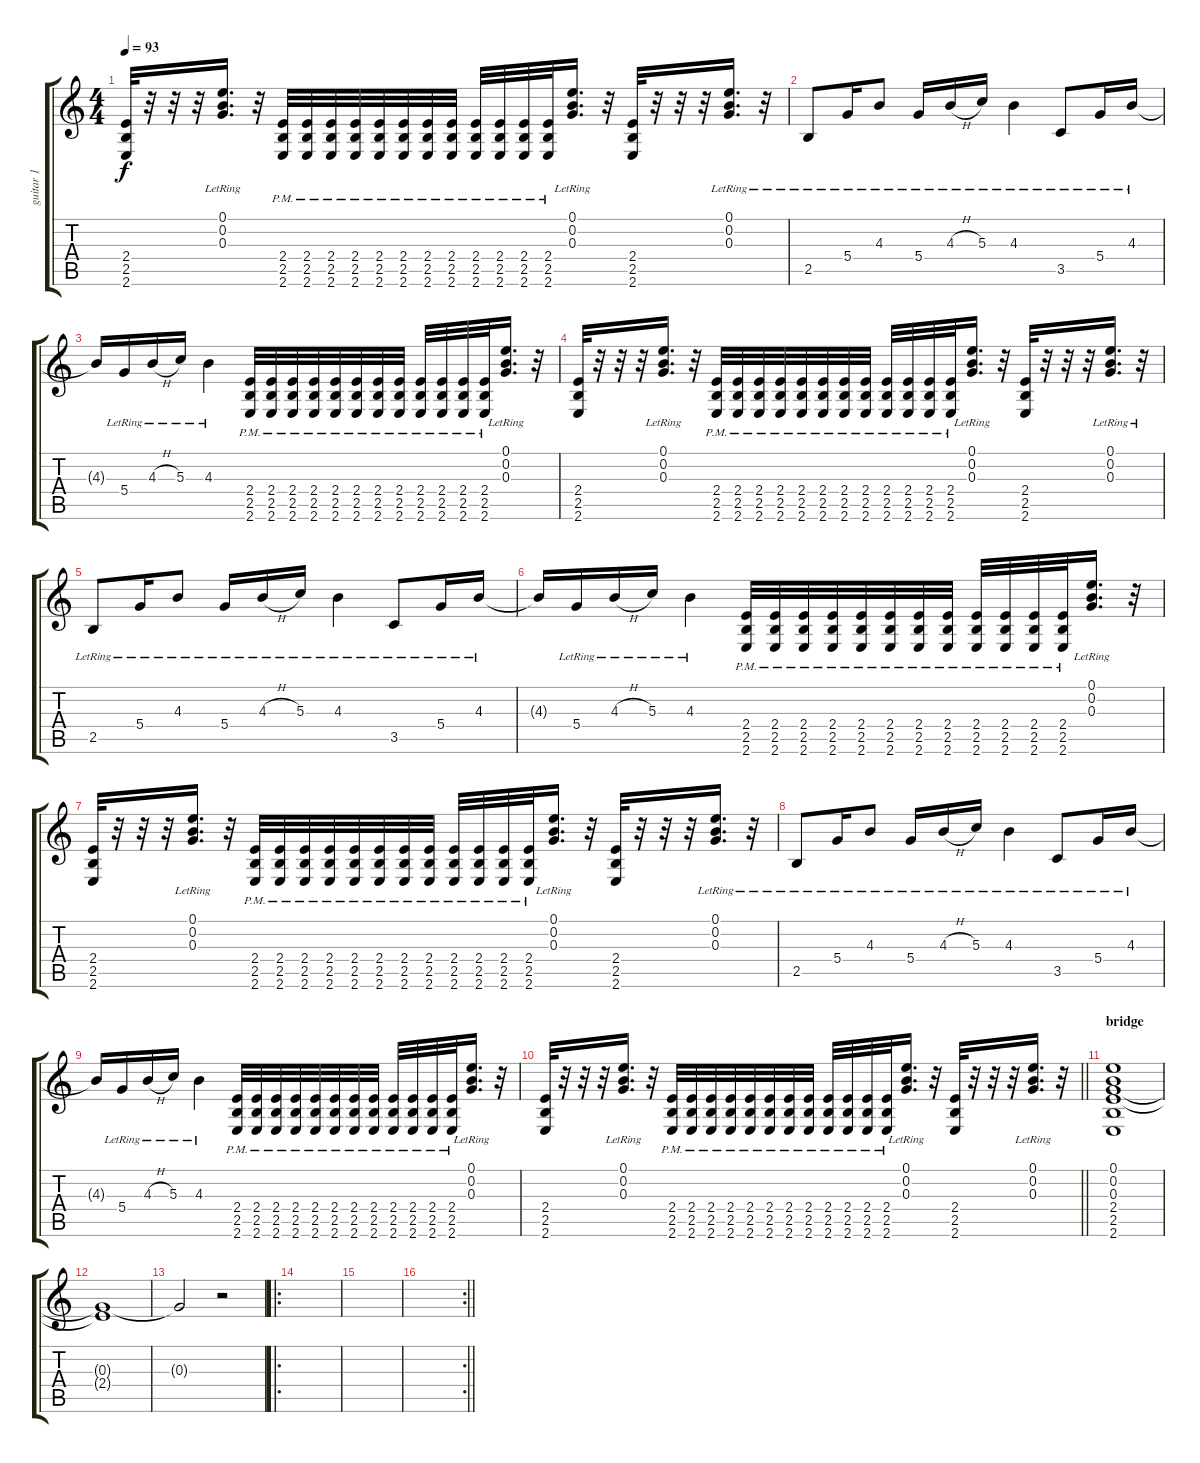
\track ("guitar 1" "guitar 1") {instrument distortionguitar}
\staff {score tabs}
\tuning (E4 B3 G3 D3 A2 D2) {hide}
\ts (4 4)
\tempo 93
\clef g2
\ks c
(2.4 2.5 2.6).32{dy f} r.32 r.32 r.32 (0.1 0.2 0.3{lr}).16{d} r.32 (2.4{pm} 2.5{pm} 2.6{pm}).32 (2.4{pm} 2.5{pm} 2.6{pm}).32 (2.4{pm} 2.5{pm} 2.6{pm}).32 (2.4{pm} 2.5{pm} 2.6{pm}).32 (2.4{pm} 2.5{pm} 2.6{pm}).32 (2.4{pm} 2.5{pm} 2.6{pm}).32 (2.4{pm} 2.5{pm} 2.6{pm}).32 (2.4{pm} 2.5{pm} 2.6{pm}).32 (2.4{pm} 2.5{pm} 2.6{pm}).32 (2.4{pm} 2.5{pm} 2.6{pm}).32 (2.4{pm} 2.5{pm} 2.6{pm}).32 (2.4{pm} 2.5{pm} 2.6{pm}).32 (0.1 0.2 0.3{lr}).16{d} r.32 (2.4 2.5 2.6).32 r.32 r.32 r.32 (0.1 0.2 0.3{lr}).16{d} r.32 |
2.5{lr}.8 5.4{lr}.16 4.3{lr}.8 5.4{lr}.16 4.3{h lr}.16 5.3{lr}.16 4.3{lr}.4 3.5{lr}.8 5.4{lr}.16 4.3{lr}.16 |
4.3{t}.16 5.4{lr}.16 4.3{h lr}.16 5.3{lr}.16 4.3{lr}.4 (2.4{pm} 2.5{pm} 2.6{pm}).32 (2.4{pm} 2.5{pm} 2.6{pm}).32 (2.4{pm} 2.5{pm} 2.6{pm}).32 (2.4{pm} 2.5{pm} 2.6{pm}).32 (2.4{pm} 2.5{pm} 2.6{pm}).32 (2.4{pm} 2.5{pm} 2.6{pm}).32 (2.4{pm} 2.5{pm} 2.6{pm}).32 (2.4{pm} 2.5{pm} 2.6{pm}).32 (2.4{pm} 2.5{pm} 2.6{pm}).32 (2.4{pm} 2.5{pm} 2.6{pm}).32 (2.4{pm} 2.5{pm} 2.6{pm}).32 (2.4{pm} 2.5{pm} 2.6{pm}).32 (0.1 0.2 0.3{lr}).16{d} r.32 |
(2.4 2.5 2.6).32 r.32 r.32 r.32 (0.1 0.2 0.3{lr}).16{d} r.32 (2.4{pm} 2.5{pm} 2.6{pm}).32 (2.4{pm} 2.5{pm} 2.6{pm}).32 (2.4{pm} 2.5{pm} 2.6{pm}).32 (2.4{pm} 2.5{pm} 2.6{pm}).32 (2.4{pm} 2.5{pm} 2.6{pm}).32 (2.4{pm} 2.5{pm} 2.6{pm}).32 (2.4{pm} 2.5{pm} 2.6{pm}).32 (2.4{pm} 2.5{pm} 2.6{pm}).32 (2.4{pm} 2.5{pm} 2.6{pm}).32 (2.4{pm} 2.5{pm} 2.6{pm}).32 (2.4{pm} 2.5{pm} 2.6{pm}).32 (2.4{pm} 2.5{pm} 2.6{pm}).32 (0.1 0.2 0.3{lr}).16{d} r.32 (2.4 2.5 2.6).32 r.32 r.32 r.32 (0.1 0.2 0.3{lr}).16{d} r.32 |
2.5{lr}.8 5.4{lr}.16 4.3{lr}.8 5.4{lr}.16 4.3{h lr}.16 5.3{lr}.16 4.3{lr}.4 3.5{lr}.8 5.4{lr}.16 4.3{lr}.16 |
4.3{t}.16 5.4{lr}.16 4.3{h lr}.16 5.3{lr}.16 4.3{lr}.4 (2.4{pm} 2.5{pm} 2.6{pm}).32 (2.4{pm} 2.5{pm} 2.6{pm}).32 (2.4{pm} 2.5{pm} 2.6{pm}).32 (2.4{pm} 2.5{pm} 2.6{pm}).32 (2.4{pm} 2.5{pm} 2.6{pm}).32 (2.4{pm} 2.5{pm} 2.6{pm}).32 (2.4{pm} 2.5{pm} 2.6{pm}).32 (2.4{pm} 2.5{pm} 2.6{pm}).32 (2.4{pm} 2.5{pm} 2.6{pm}).32 (2.4{pm} 2.5{pm} 2.6{pm}).32 (2.4{pm} 2.5{pm} 2.6{pm}).32 (2.4{pm} 2.5{pm} 2.6{pm}).32 (0.1 0.2 0.3{lr}).16{d} r.32 |
(2.4 2.5 2.6).32 r.32 r.32 r.32 (0.1 0.2 0.3{lr}).16{d} r.32 (2.4{pm} 2.5{pm} 2.6{pm}).32 (2.4{pm} 2.5{pm} 2.6{pm}).32 (2.4{pm} 2.5{pm} 2.6{pm}).32 (2.4{pm} 2.5{pm} 2.6{pm}).32 (2.4{pm} 2.5{pm} 2.6{pm}).32 (2.4{pm} 2.5{pm} 2.6{pm}).32 (2.4{pm} 2.5{pm} 2.6{pm}).32 (2.4{pm} 2.5{pm} 2.6{pm}).32 (2.4{pm} 2.5{pm} 2.6{pm}).32 (2.4{pm} 2.5{pm} 2.6{pm}).32 (2.4{pm} 2.5{pm} 2.6{pm}).32 (2.4{pm} 2.5{pm} 2.6{pm}).32 (0.1 0.2 0.3{lr}).16{d} r.32 (2.4 2.5 2.6).32 r.32 r.32 r.32 (0.1 0.2 0.3{lr}).16{d} r.32 |
2.5{lr}.8 5.4{lr}.16 4.3{lr}.8 5.4{lr}.16 4.3{h lr}.16 5.3{lr}.16 4.3{lr}.4 3.5{lr}.8 5.4{lr}.16 4.3{lr}.16 |
4.3{t}.16 5.4{lr}.16 4.3{h lr}.16 5.3{lr}.16 4.3{lr}.4 (2.4{pm} 2.5{pm} 2.6{pm}).32 (2.4{pm} 2.5{pm} 2.6{pm}).32 (2.4{pm} 2.5{pm} 2.6{pm}).32 (2.4{pm} 2.5{pm} 2.6{pm}).32 (2.4{pm} 2.5{pm} 2.6{pm}).32 (2.4{pm} 2.5{pm} 2.6{pm}).32 (2.4{pm} 2.5{pm} 2.6{pm}).32 (2.4{pm} 2.5{pm} 2.6{pm}).32 (2.4{pm} 2.5{pm} 2.6{pm}).32 (2.4{pm} 2.5{pm} 2.6{pm}).32 (2.4{pm} 2.5{pm} 2.6{pm}).32 (2.4{pm} 2.5{pm} 2.6{pm}).32 (0.1 0.2 0.3{lr}).16{d} r.32 |
\barLineRight lightlight
(2.4 2.5 2.6).32 r.32 r.32 r.32 (0.1 0.2 0.3{lr}).16{d} r.32 (2.4{pm} 2.5{pm} 2.6{pm}).32 (2.4{pm} 2.5{pm} 2.6{pm}).32 (2.4{pm} 2.5{pm} 2.6{pm}).32 (2.4{pm} 2.5{pm} 2.6{pm}).32 (2.4{pm} 2.5{pm} 2.6{pm}).32 (2.4{pm} 2.5{pm} 2.6{pm}).32 (2.4{pm} 2.5{pm} 2.6{pm}).32 (2.4{pm} 2.5{pm} 2.6{pm}).32 (2.4{pm} 2.5{pm} 2.6{pm}).32 (2.4{pm} 2.5{pm} 2.6{pm}).32 (2.4{pm} 2.5{pm} 2.6{pm}).32 (2.4{pm} 2.5{pm} 2.6{pm}).32 (0.1 0.2 0.3{lr}).16{d} r.32 (2.4 2.5 2.6).32 r.32 r.32 r.32 (0.1 0.2 0.3{lr}).16{d} r.32 |
\section ("" "bridge")
(0.1 0.2 0.3 2.4 2.5 2.6).1 |
(0.3{t} 2.4{t}).1 |
0.3{t}.2 r.2 |
\ro
|
|
\rc 2
\barLineRight lightlight
